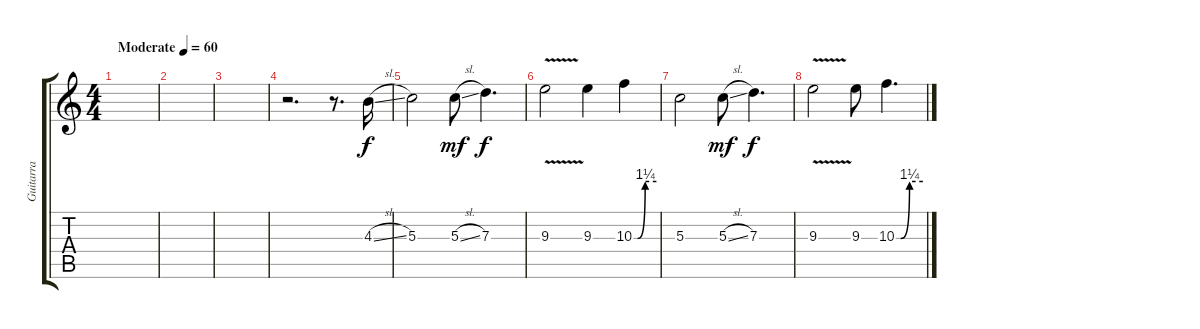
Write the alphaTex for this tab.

\track ("Guitarra" "Guitarra") {instrument overdrivenguitar}
\staff {score tabs}
\tuning (E4 B3 G3 D3 A2 E2) {hide}
\ts (4 4)
\tempo (60 "Moderate")
\clef g2
\ks c
|
|
|
r.2{d} r.8{d} 4.3{sl}.16 |
5.3.2 5.3{sl}.8{dy mf} 7.3.4{d dy f} |
9.3{v}.2 9.3.4 10.3{be (custom 0 0 10 0 30 5 60 5)}.4 |
5.3.2 5.3{sl}.8{dy mf} 7.3.4{d dy f} |
9.3{v}.2 9.3.8 10.3{be (custom 0 0 10 0 30 5 60 5)}.4{d}
